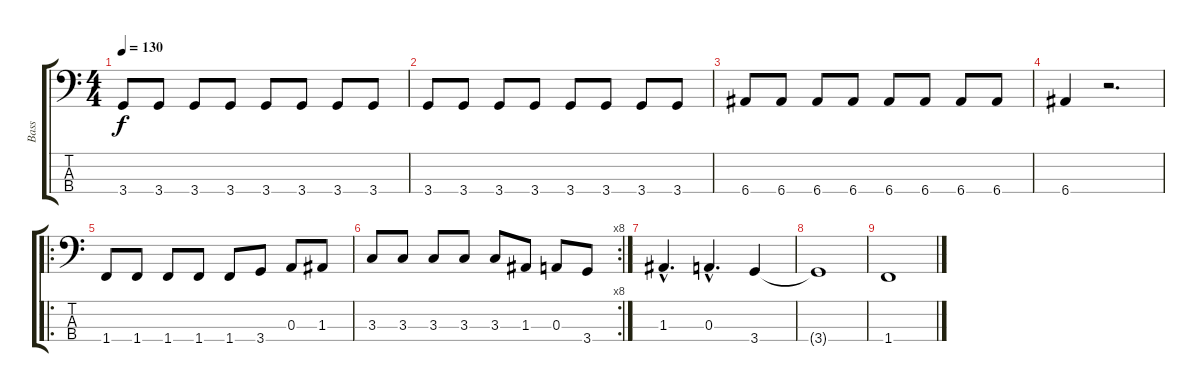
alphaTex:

\track ("Bass" "Bass") {instrument electricbasspick}
\staff {score tabs}
\tuning (G2 D2 A1 E1) {hide}
\ts (4 4)
\tempo 130
\clef f4
\ks c
3.4.8{dy f} 3.4.8 3.4.8 3.4.8 3.4.8 3.4.8 3.4.8 3.4.8 |
3.4.8 3.4.8 3.4.8 3.4.8 3.4.8 3.4.8 3.4.8 3.4.8 |
6.4.8 6.4.8 6.4.8 6.4.8 6.4.8 6.4.8 6.4.8 6.4.8 |
6.4.4 r.2{d} |
\ro
1.4.8 1.4.8 1.4.8 1.4.8 1.4.8 3.4.8 0.3.8 1.3.8 |
\rc 8
3.3.8 3.3.8 3.3.8 3.3.8 3.3.8 1.3.8 0.3.8 3.4.8 |
1.3{hac}.4{d} 0.3{hac}.4{d} 3.4.4 |
3.4{t}.1 |
1.4.1
